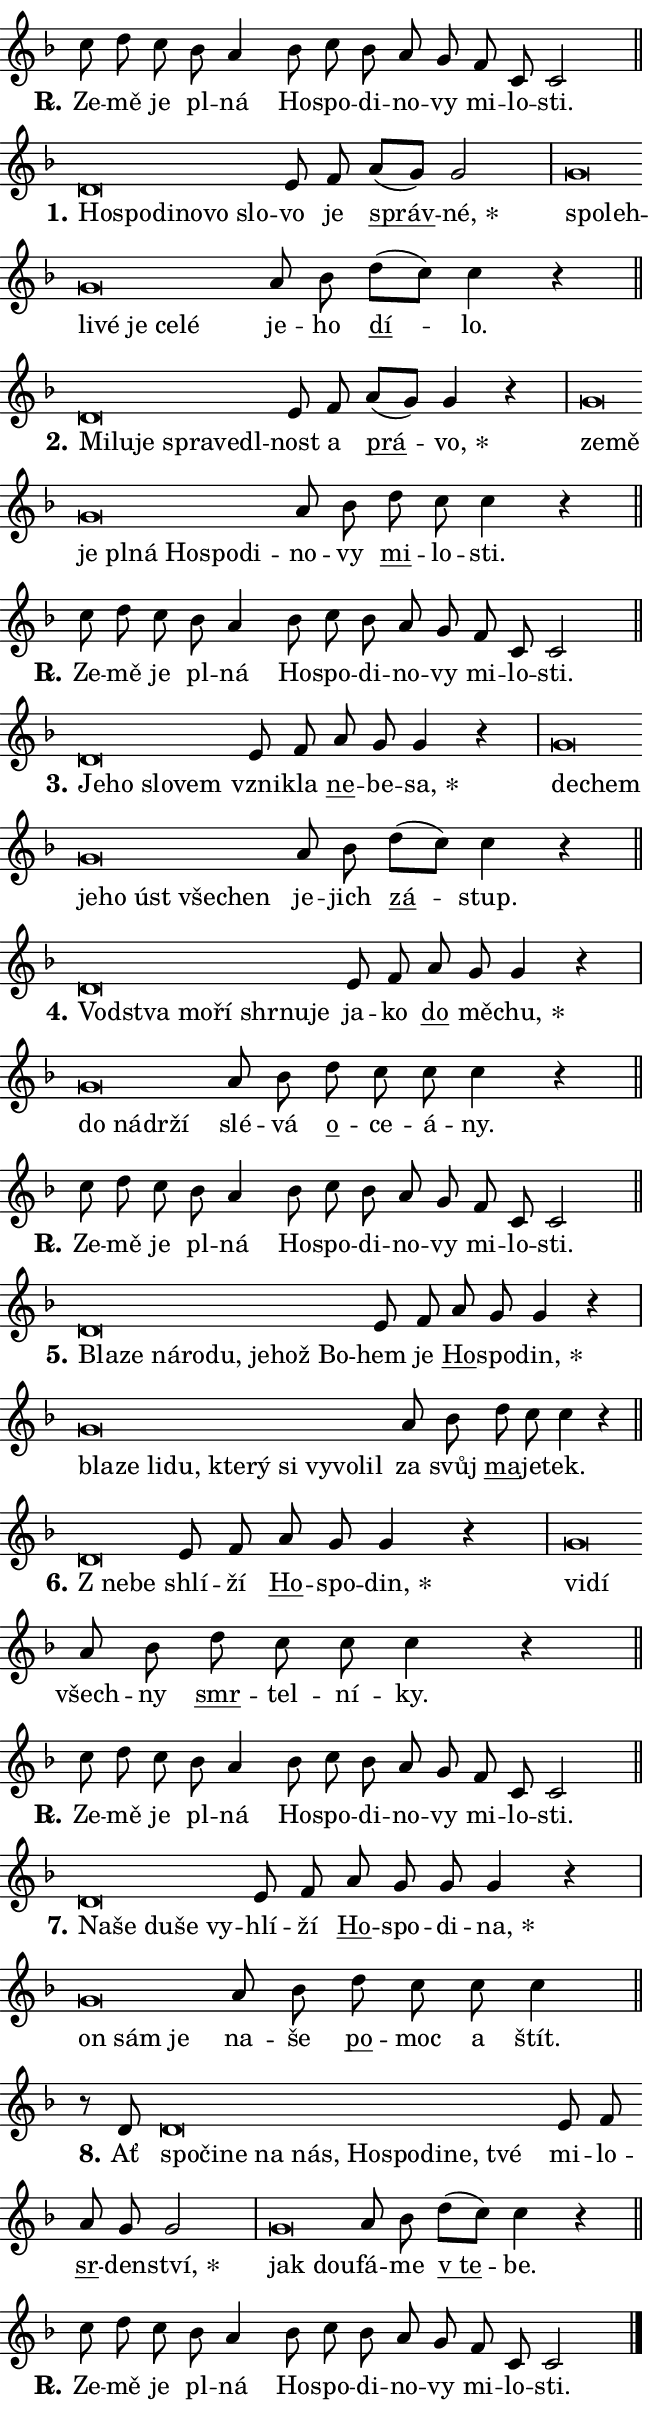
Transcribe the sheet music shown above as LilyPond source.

\version "2.24.0"
\header { tagline = "" }
\paper {
  indent = 0\cm
  top-margin = 0\cm
  right-margin = 0.13\cm % to fit lyric hyphens
  bottom-margin = 0\cm
  left-margin = 0\cm
  paper-width = 11\cm
  page-breaking = #ly:one-page-breaking
  system-system-spacing.basic-distance = #11
  score-system-spacing.basic-distance = #11
  ragged-last = ##f
}


%% Author: Thomas Morley
%% https://lists.gnu.org/archive/html/lilypond-user/2020-05/msg00002.html
#(define (line-position grob)
"Returns position of @var[grob} in current system:
   @code{'start}, if at first time-step
   @code{'end}, if at last time-step
   @code{'middle} otherwise
"
  (let* ((col (ly:item-get-column grob))
         (ln (ly:grob-object col 'left-neighbor))
         (rn (ly:grob-object col 'right-neighbor))
         (col-to-check-left (if (ly:grob? ln) ln col))
         (col-to-check-right (if (ly:grob? rn) rn col))
         (break-dir-left
           (and
             (ly:grob-property col-to-check-left 'non-musical #f)
             (ly:item-break-dir col-to-check-left)))
         (break-dir-right
           (and
             (ly:grob-property col-to-check-right 'non-musical #f)
             (ly:item-break-dir col-to-check-right))))
        (cond ((eqv? 1 break-dir-left) 'start)
              ((eqv? -1 break-dir-right) 'end)
              (else 'middle))))

#(define (tranparent-at-line-position vctor)
  (lambda (grob)
  "Relying on @code{line-position} select the relevant enry from @var{vctor}.
Used to determine transparency,"
    (case (line-position grob)
      ((end) (not (vector-ref vctor 0)))
      ((middle) (not (vector-ref vctor 1)))
      ((start) (not (vector-ref vctor 2))))))

noteHeadBreakVisibility =
#(define-music-function (break-visibility)(vector?)
"Makes @code{NoteHead}s transparent relying on @var{break-visibility}"
#{
  \override NoteHead.transparent =
    #(tranparent-at-line-position break-visibility)
#})

#(define delete-ledgers-for-transparent-note-heads
  (lambda (grob)
    "Reads whether a @code{NoteHead} is transparent.
If so this @code{NoteHead} is removed from @code{'note-heads} from
@var{grob}, which is supposed to be @code{LedgerLineSpanner}.
As a result ledgers are not printed for this @code{NoteHead}"
    (let* ((nhds-array (ly:grob-object grob 'note-heads))
           (nhds-list
             (if (ly:grob-array? nhds-array)
                 (ly:grob-array->list nhds-array)
                 '()))
           ;; Relies on the transparent-property being done before
           ;; Staff.LedgerLineSpanner.after-line-breaking is executed.
           ;; This is fragile ...
           (to-keep
             (remove
               (lambda (nhd)
                 (ly:grob-property nhd 'transparent #f))
               nhds-list)))
      ;; TODO find a better method to iterate over grob-arrays, similiar
      ;; to filter/remove etc for lists
      ;; For now rebuilt from scratch
      (set! (ly:grob-object grob 'note-heads)  '())
      (for-each
        (lambda (nhd)
          (ly:pointer-group-interface::add-grob grob 'note-heads nhd))
        to-keep))))

squashNotes = {
  \override NoteHead.X-extent = #'(-0.2 . 0.2)
  \override NoteHead.Y-extent = #'(-0.75 . 0)
  \override NoteHead.stencil =
    #(lambda (grob)
       (let ((pos (ly:grob-property grob 'staff-position)))
         (begin
           (if (< pos -7) (display "ERROR: Lower brevis then expected\n") (display ""))
           (if (<= pos -6) ly:text-interface::print ly:note-head::print))))
}
unSquashNotes = {
  \revert NoteHead.X-extent
  \revert NoteHead.Y-extent
  \revert NoteHead.stencil
}

hideNotes = \noteHeadBreakVisibility #begin-of-line-visible
unHideNotes = \noteHeadBreakVisibility #all-visible

% work-around for resetting accidentals
% https://lilypond.org/doc/v2.23/Documentation/notation/displaying-rhythms#unmetered-music
cadenzaMeasure = {
  \cadenzaOff
  \partial 1024 s1024
  \cadenzaOn
}

#(define-markup-command (accent layout props text) (markup?)
  "Underline accented syllable"
  (interpret-markup layout props
    #{\markup \override #'(offset . 4.3) \underline { #text }#}))

responsum = \markup \concat {
  "R" \hspace #-1.05 \path #0.1 #'((moveto 0 0.07) (lineto 0.9 0.8)) \hspace #0.05 "."
}

spaceSize = #0.6828661417322834 % exact space size for TeX Gyre Schola

\layout {
  \context {
    \Staff
    \remove "Time_signature_engraver"
    \override LedgerLineSpanner.after-line-breaking = #delete-ledgers-for-transparent-note-heads
  }
  \context {
    \Lyrics {
      \override LyricSpace.minimum-distance = \spaceSize
      \override LyricText.font-name = #"TeX Gyre Schola"
      \override LyricText.font-size = 1
      \override StanzaNumber.font-name = #"TeX Gyre Schola Bold"
      \override StanzaNumber.font-size = 1
    }
  }
  \context {
    \Score 
    \override NoteHead.text =
      #(lambda (grob) 
        (let ((pos (ly:grob-property grob 'staff-position)))
          #{\markup {
            \combine
              \halign #-0.55 \raise #(if (= pos -6) 0 0.5) \override #'(thickness . 2) \draw-line #'(3.2 . 0)
              \musicglyph "noteheads.sM1"
          }#}))
  }
}

% magnetic-lyrics.ily
%
%   written by
%     Jean Abou Samra <jean@abou-samra.fr>
%     Werner Lemberg <wl@gnu.org>
%
%   adapted by
%     Jiri Hon <jiri.hon@gmail.com>
%
% Version 2022-Apr-15

% https://www.mail-archive.com/lilypond-user@gnu.org/msg149350.html

#(define (Left_hyphen_pointer_engraver context)
   "Collect syllable-hyphen-syllable occurrences in lyrics and store
them in properties.  This engraver only looks to the left.  For
example, if the lyrics input is @code{foo -- bar}, it does the
following.

@itemize @bullet
@item
Set the @code{text} property of the @code{LyricHyphen} grob between
@q{foo} and @q{bar} to @code{foo}.

@item
Set the @code{left-hyphen} property of the @code{LyricText} grob with
text @q{foo} to the @code{LyricHyphen} grob between @q{foo} and
@q{bar}.
@end itemize

Use this auxiliary engraver in combination with the
@code{lyric-@/text::@/apply-@/magnetic-@/offset!} hook."
   (let ((hyphen #f)
         (text #f))
     (make-engraver
      (acknowledgers
       ((lyric-syllable-interface engraver grob source-engraver)
        (set! text grob)))
      (end-acknowledgers
       ((lyric-hyphen-interface engraver grob source-engraver)
        ;(when (not (grob::has-interface grob 'lyric-space-interface))
          (set! hyphen grob)));)
      ((stop-translation-timestep engraver)
       (when (and text hyphen)
         (ly:grob-set-object! text 'left-hyphen hyphen))
       (set! text #f)
       (set! hyphen #f)))))

#(define (lyric-text::apply-magnetic-offset! grob)
   "If the space between two syllables is less than the value in
property @code{LyricText@/.details@/.squash-threshold}, move the right
syllable to the left so that it gets concatenated with the left
syllable.

Use this function as a hook for
@code{LyricText@/.after-@/line-@/breaking} if the
@code{Left_@/hyphen_@/pointer_@/engraver} is active."
   (let ((hyphen (ly:grob-object grob 'left-hyphen #f)))
     (when hyphen
       (let ((left-text (ly:spanner-bound hyphen LEFT)))
         (when (grob::has-interface left-text 'lyric-syllable-interface)
           (let* ((common (ly:grob-common-refpoint grob left-text X))
                  (this-x-ext (ly:grob-extent grob common X))
                  (left-x-ext
                   (begin
                     ;; Trigger magnetism for left-text.
                     (ly:grob-property left-text 'after-line-breaking)
                     (ly:grob-extent left-text common X)))
                  ;; `delta` is the gap width between two syllables.
                  (delta (- (interval-start this-x-ext)
                            (interval-end left-x-ext)))
                  (details (ly:grob-property grob 'details))
                  (threshold (assoc-get 'squash-threshold details 0.2)))
             (when (< delta threshold)
               (let* (;; We have to manipulate the input text so that
                      ;; ligatures crossing syllable boundaries are not
                      ;; disabled.  For languages based on the Latin
                      ;; script this is essentially a beautification.
                      ;; However, for non-Western scripts it can be a
                      ;; necessity.
                      (lt (ly:grob-property left-text 'text))
                      (rt (ly:grob-property grob 'text))
                      (is-space (grob::has-interface hyphen 'lyric-space-interface))
                      (space (if is-space " " ""))
                      (extra-delta (if is-space spaceSize 0))
                      ;; Append new syllable.
                      (ltrt-space (if (and (string? lt) (string? rt))
                                (string-append lt space rt)
                                (make-concat-markup (list lt space rt))))
                      ;; Right-align `ltrt` to the right side.
                      (ltrt-space-markup (grob-interpret-markup
                               grob
                               (make-translate-markup
                                (cons (interval-length this-x-ext) 0)
                                (make-right-align-markup ltrt-space)))))
                 (begin
                   ;; Don't print `left-text`.
                   (ly:grob-set-property! left-text 'stencil #f)
                   ;; Set text and stencil (which holds all collected
                   ;; syllables so far) and shift it to the left.
                   (ly:grob-set-property! grob 'text ltrt-space)
                   (ly:grob-set-property! grob 'stencil ltrt-space-markup)
                   (ly:grob-translate-axis! grob (- (- delta extra-delta)) X))))))))))


#(define (lyric-hyphen::displace-bounds-first grob)
   ;; Make very sure this callback isn't triggered too early.
   (let ((left (ly:spanner-bound grob LEFT))
         (right (ly:spanner-bound grob RIGHT)))
     (ly:grob-property left 'after-line-breaking)
     (ly:grob-property right 'after-line-breaking)
     (ly:lyric-hyphen::print grob)))

squashThreshold = #0.4

\layout {
  \context {
    \Lyrics
    \consists #Left_hyphen_pointer_engraver
    \override LyricText.after-line-breaking =
      #lyric-text::apply-magnetic-offset!
    \override LyricHyphen.stencil = #lyric-hyphen::displace-bounds-first
    \override LyricText.details.squash-threshold = \squashThreshold
    \override LyricHyphen.minimum-distance = 0
    \override LyricHyphen.minimum-length = \squashThreshold
  }
}

squashText = \override LyricText.details.squash-threshold = 9999
unSquashText = \override LyricText.details.squash-threshold = \squashThreshold

leftText = \override LyricText.self-alignment-X = #LEFT
unLeftText = \revert LyricText.self-alignment-X

starOffset = #(lambda (grob) 
                (let ((x_offset (ly:self-alignment-interface::aligned-on-x-parent grob)))
                  (if (= x_offset 0) 0 (+ x_offset 1.2))))

star = #(define-music-function (syllable)(string?)
"Append star separator at the end of a syllable"
#{
  \once \override LyricText.X-offset = #starOffset
  \lyricmode { \markup {
    #syllable
    \override #'((font-name . "TeX Gyre Schola Bold")) \hspace #0.2 \lower #0.65 \larger "*"
  } }
#})

starAccent = #(define-music-function (syllable)(string?)
"Append star separator at the end of a syllable and make accent"
#{
  \once \override LyricText.X-offset = #starOffset
  \lyricmode { \markup {
    \accent #syllable
    \override #'((font-name . "TeX Gyre Schola Bold")) \hspace #0.2 \lower #0.65 \larger "*"
  } }
#})

breath = #(define-music-function (syllable)(string?)
"Append breathing indicator at the end of a syllable"
#{
  \lyricmode { \markup { #syllable "+" } }
#})

optionalBreath = #(define-music-function (syllable)(string?)
"Append optional breathing indicator at the end of a syllable"
#{
  \lyricmode { \markup { #syllable "(+)" } }
#})


\score {
    <<
        \new Voice = "melody" { \cadenzaOn \key f \major \relative { c''8 d c bes a4 \bar "" bes8 c bes \bar "" a g \bar "" f c c2 \cadenzaMeasure \bar "||" \break } }
        \new Lyrics \lyricsto "melody" { \lyricmode { \set stanza = \responsum
Ze -- mě je pl -- ná Ho -- spo -- di -- no -- vy mi -- lo -- sti. } }
    >>
    \layout {}
}

\score {
    <<
        \new Voice = "melody" { \cadenzaOn \key f \major \relative { \squashNotes d'\breve*1/16 \hideNotes \breve*1/16 \bar "" \breve*1/16 \bar "" \breve*1/16 \bar "" \breve*1/16 \breve*1/16 \bar "" \unHideNotes \unSquashNotes e8 f \bar "" a[( g)] g2 \cadenzaMeasure \bar "|" \squashNotes g\breve*1/16 \hideNotes \breve*1/16 \bar "" \breve*1/16 \bar "" \breve*1/16 \bar "" \breve*1/16 \bar "" \breve*1/16 \breve*1/16 \bar "" \unHideNotes \unSquashNotes a8 bes \bar "" d[( c)] c4 r \cadenzaMeasure \bar "||" \break } }
        \new Lyrics \lyricsto "melody" { \lyricmode { \set stanza = "1."
\leftText Ho -- \squashText spo -- di -- no -- vo slo -- \unLeftText \unSquashText vo je \markup \accent správ -- \star né, \leftText spo -- \squashText leh -- li -- vé je ce -- lé \unLeftText \unSquashText je -- ho \markup \accent dí -- lo. } }
    >>
    \layout {}
}

\score {
    <<
        \new Voice = "melody" { \cadenzaOn \key f \major \relative { \squashNotes d'\breve*1/16 \hideNotes \breve*1/16 \bar "" \breve*1/16 \bar "" \breve*1/16 \bar "" \breve*1/16 \breve*1/16 \bar "" \unHideNotes \unSquashNotes e8 f \bar "" a[( g)] g4 r \cadenzaMeasure \bar "|" \squashNotes g\breve*1/16 \hideNotes \breve*1/16 \bar "" \breve*1/16 \bar "" \breve*1/16 \bar "" \breve*1/16 \bar "" \breve*1/16 \bar "" \breve*1/16 \breve*1/16 \bar "" \unHideNotes \unSquashNotes a8 bes \bar "" d c c4 r \cadenzaMeasure \bar "||" \break } }
        \new Lyrics \lyricsto "melody" { \lyricmode { \set stanza = "2."
\leftText Mi -- \squashText lu -- je spra -- ve -- dl -- \unLeftText \unSquashText nost a \markup \accent prá -- \star vo, \leftText ze -- \squashText mě je pl -- ná Ho -- spo -- di -- \unLeftText \unSquashText no -- vy \markup \accent mi -- lo -- sti. } }
    >>
    \layout {}
}

\score {
    <<
        \new Voice = "melody" { \cadenzaOn \key f \major \relative { c''8 d c bes a4 \bar "" bes8 c bes \bar "" a g \bar "" f c c2 \cadenzaMeasure \bar "||" \break } }
        \new Lyrics \lyricsto "melody" { \lyricmode { \set stanza = \responsum
Ze -- mě je pl -- ná Ho -- spo -- di -- no -- vy mi -- lo -- sti. } }
    >>
    \layout {}
}

\score {
    <<
        \new Voice = "melody" { \cadenzaOn \key f \major \relative { \squashNotes d'\breve*1/16 \hideNotes \breve*1/16 \bar "" \breve*1/16 \breve*1/16 \bar "" \unHideNotes \unSquashNotes e8 f \bar "" a g g4 r \cadenzaMeasure \bar "|" \squashNotes g\breve*1/16 \hideNotes \breve*1/16 \bar "" \breve*1/16 \bar "" \breve*1/16 \bar "" \breve*1/16 \bar "" \breve*1/16 \breve*1/16 \bar "" \unHideNotes \unSquashNotes a8 bes \bar "" d[( c)] c4 r \cadenzaMeasure \bar "||" \break } }
        \new Lyrics \lyricsto "melody" { \lyricmode { \set stanza = "3."
\leftText Je -- \squashText ho slo -- vem \unLeftText \unSquashText vzni -- kla \markup \accent ne -- be -- \star sa, \leftText de -- \squashText chem je -- ho úst vše -- chen \unLeftText \unSquashText je -- jich \markup \accent zá -- stup. } }
    >>
    \layout {}
}

\score {
    <<
        \new Voice = "melody" { \cadenzaOn \key f \major \relative { \squashNotes d'\breve*1/16 \hideNotes \breve*1/16 \bar "" \breve*1/16 \bar "" \breve*1/16 \bar "" \breve*1/16 \bar "" \breve*1/16 \breve*1/16 \bar "" \unHideNotes \unSquashNotes e8 f \bar "" a g g4 r \cadenzaMeasure \bar "|" \squashNotes g\breve*1/16 \hideNotes \breve*1/16 \bar "" \breve*1/16 \breve*1/16 \bar "" \unHideNotes \unSquashNotes a8 bes \bar "" d c c c4 r \cadenzaMeasure \bar "||" \break } }
        \new Lyrics \lyricsto "melody" { \lyricmode { \set stanza = "4."
\leftText Vod -- \squashText stva mo -- ří shr -- nu -- je \unLeftText \unSquashText ja -- ko \markup \accent do mě -- \star chu, \leftText do \squashText ná -- dr -- ží \unLeftText \unSquashText slé -- vá \markup \accent o -- ce -- á -- ny. } }
    >>
    \layout {}
}

\score {
    <<
        \new Voice = "melody" { \cadenzaOn \key f \major \relative { c''8 d c bes a4 \bar "" bes8 c bes \bar "" a g \bar "" f c c2 \cadenzaMeasure \bar "||" \break } }
        \new Lyrics \lyricsto "melody" { \lyricmode { \set stanza = \responsum
Ze -- mě je pl -- ná Ho -- spo -- di -- no -- vy mi -- lo -- sti. } }
    >>
    \layout {}
}

\score {
    <<
        \new Voice = "melody" { \cadenzaOn \key f \major \relative { \squashNotes d'\breve*1/16 \hideNotes \breve*1/16 \bar "" \breve*1/16 \bar "" \breve*1/16 \bar "" \breve*1/16 \bar "" \breve*1/16 \bar "" \breve*1/16 \breve*1/16 \bar "" \unHideNotes \unSquashNotes e8 f \bar "" a g g4 r \cadenzaMeasure \bar "|" \squashNotes g\breve*1/16 \hideNotes \breve*1/16 \bar "" \breve*1/16 \bar "" \breve*1/16 \bar "" \breve*1/16 \bar "" \breve*1/16 \bar "" \breve*1/16 \bar "" \breve*1/16 \bar "" \breve*1/16 \breve*1/16 \bar "" \unHideNotes \unSquashNotes a8 bes \bar "" d c c4 r \cadenzaMeasure \bar "||" \break } }
        \new Lyrics \lyricsto "melody" { \lyricmode { \set stanza = "5."
\leftText Bla -- \squashText ze ná -- ro -- du, je -- hož Bo -- \unLeftText \unSquashText hem je \markup \accent Ho -- spo -- \star din, \leftText bla -- \squashText ze li -- du, kte -- rý si vy -- vo -- lil \unLeftText \unSquashText za svůj \markup \accent ma -- je -- tek. } }
    >>
    \layout {}
}

\score {
    <<
        \new Voice = "melody" { \cadenzaOn \key f \major \relative { \squashNotes d'\breve*1/16 \hideNotes \breve*1/16 \bar "" \unHideNotes \unSquashNotes e8 f \bar "" a g g4 r \cadenzaMeasure \bar "|" \squashNotes g\breve*1/16 \hideNotes \breve*1/16 \bar "" \unHideNotes \unSquashNotes a8 bes \bar "" d c c c4 r \cadenzaMeasure \bar "||" \break } }
        \new Lyrics \lyricsto "melody" { \lyricmode { \set stanza = "6."
\leftText "Z ne" -- \squashText be \unLeftText \unSquashText shlí -- ží \markup \accent Ho -- spo -- \star din, \leftText vi -- \squashText dí \unLeftText \unSquashText všech -- ny \markup \accent smr -- tel -- ní -- ky. } }
    >>
    \layout {}
}

\score {
    <<
        \new Voice = "melody" { \cadenzaOn \key f \major \relative { c''8 d c bes a4 \bar "" bes8 c bes \bar "" a g \bar "" f c c2 \cadenzaMeasure \bar "||" \break } }
        \new Lyrics \lyricsto "melody" { \lyricmode { \set stanza = \responsum
Ze -- mě je pl -- ná Ho -- spo -- di -- no -- vy mi -- lo -- sti. } }
    >>
    \layout {}
}

\score {
    <<
        \new Voice = "melody" { \cadenzaOn \key f \major \relative { \squashNotes d'\breve*1/16 \hideNotes \breve*1/16 \bar "" \breve*1/16 \bar "" \breve*1/16 \breve*1/16 \bar "" \unHideNotes \unSquashNotes e8 f \bar "" a g g g4 r \cadenzaMeasure \bar "|" \squashNotes g\breve*1/16 \hideNotes \breve*1/16 \breve*1/16 \bar "" \unHideNotes \unSquashNotes a8 bes \bar "" d c c c4 \cadenzaMeasure \bar "||" \break } }
        \new Lyrics \lyricsto "melody" { \lyricmode { \set stanza = "7."
\leftText Na -- \squashText še du -- še vy -- \unLeftText \unSquashText hlí -- ží \markup \accent Ho -- spo -- di -- \star na, \leftText on \squashText sám je \unLeftText \unSquashText na -- še \markup \accent po -- moc a štít. } }
    >>
    \layout {}
}

\score {
    <<
        \new Voice = "melody" { \cadenzaOn \key f \major \relative { r8 d' \squashNotes d\breve*1/16 \hideNotes \breve*1/16 \bar "" \breve*1/16 \bar "" \breve*1/16 \bar "" \breve*1/16 \bar "" \breve*1/16 \bar "" \breve*1/16 \bar "" \breve*1/16 \bar "" \breve*1/16 \breve*1/16 \bar "" \unHideNotes \unSquashNotes e8 f \bar "" a g g2 \cadenzaMeasure \bar "|" \squashNotes g\breve*1/16 \hideNotes \breve*1/16 \bar "" \unHideNotes \unSquashNotes a8 bes \bar "" d[( c)] c4 r \cadenzaMeasure \bar "||" \break } }
        \new Lyrics \lyricsto "melody" { \lyricmode { \set stanza = "8."
Ať \leftText spo -- \squashText či -- ne na nás, Ho -- spo -- di -- ne, tvé \unLeftText \unSquashText mi -- lo -- \markup \accent sr -- den -- \star ství, \leftText jak \squashText dou -- \unLeftText \unSquashText fá -- me \markup \accent "v te" -- be. } }
    >>
    \layout {}
}

\score {
    <<
        \new Voice = "melody" { \cadenzaOn \key f \major \relative { c''8 d c bes a4 \bar "" bes8 c bes \bar "" a g \bar "" f c c2 \cadenzaMeasure \bar "||" \break } \bar "|." }
        \new Lyrics \lyricsto "melody" { \lyricmode { \set stanza = \responsum
Ze -- mě je pl -- ná Ho -- spo -- di -- no -- vy mi -- lo -- sti. } }
    >>
    \layout {}
}
